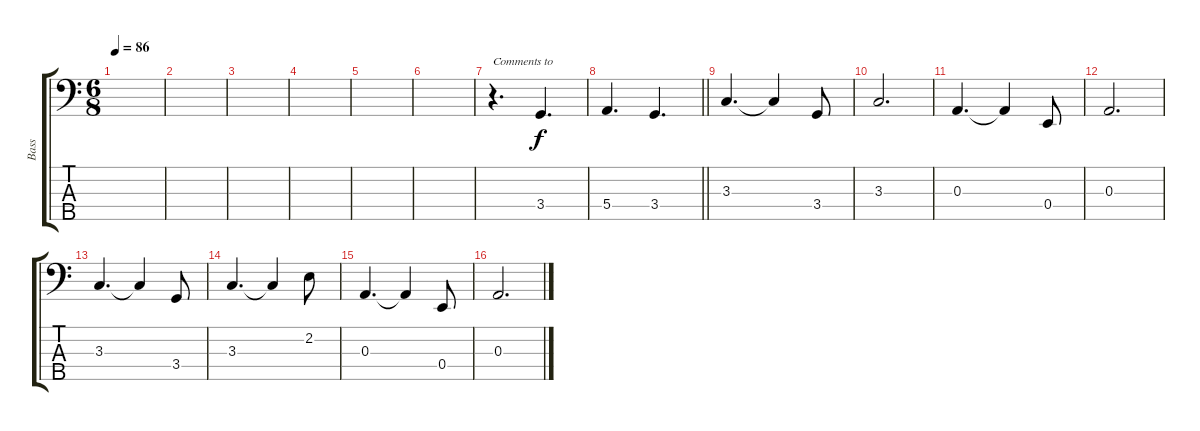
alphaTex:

\track ("Bass" "Bass") {instrument electricbassfinger}
\staff {score tabs}
\tuning (G2 D2 A1 E1 B0) {hide}
\ts (6 8)
\tempo 86
\clef f4
\ks c
|
|
|
|
|
|
r.4{d txt "Comments to"} 3.4.4{d} |
\barLineRight lightlight
5.4.4{d} 3.4.4{d} |
3.3.4{d} 3.3{t}.4 3.4.8 |
3.3.2{d} |
0.3.4{d} 0.3{t}.4 0.4.8 |
0.3.2{d} |
3.3.4{d} 3.3{t}.4 3.4.8 |
3.3.4{d} 3.3{t}.4 2.2.8 |
0.3.4{d} 0.3{t}.4 0.4.8 |
0.3.2{d}
